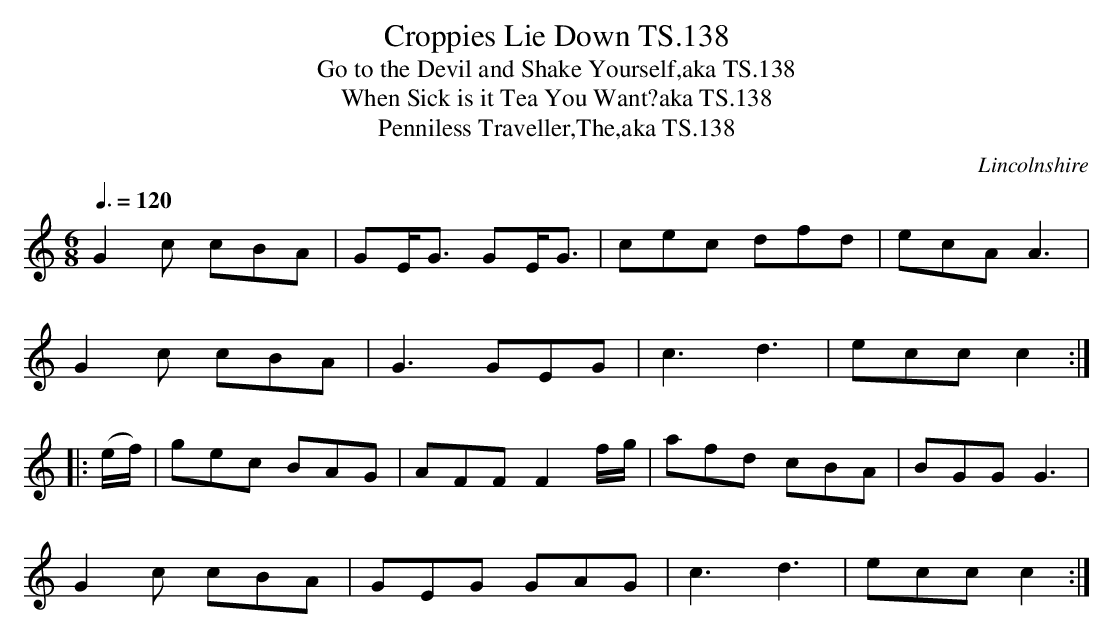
X:1
T:Croppies Lie Down TS.138
T:Go to the Devil and Shake Yourself,aka TS.138
T:When Sick is it Tea You Want?aka TS.138
T:Penniless Traveller,The,aka TS.138
L:1/8
M:6/8
O:Lincolnshire
Q:3/8=120
K:C
G2c cBA|GE<G GE<G|cec dfd|ecAA3|!
G2c cBA|G3GEG|c3d3|eccc2:|!
|:(e/f/)|gec BAG|AFFF2f/g/|afd cBA|BGGG3|!
G2c cBA|GEG GAG|c3d3|ecc c2:|]
